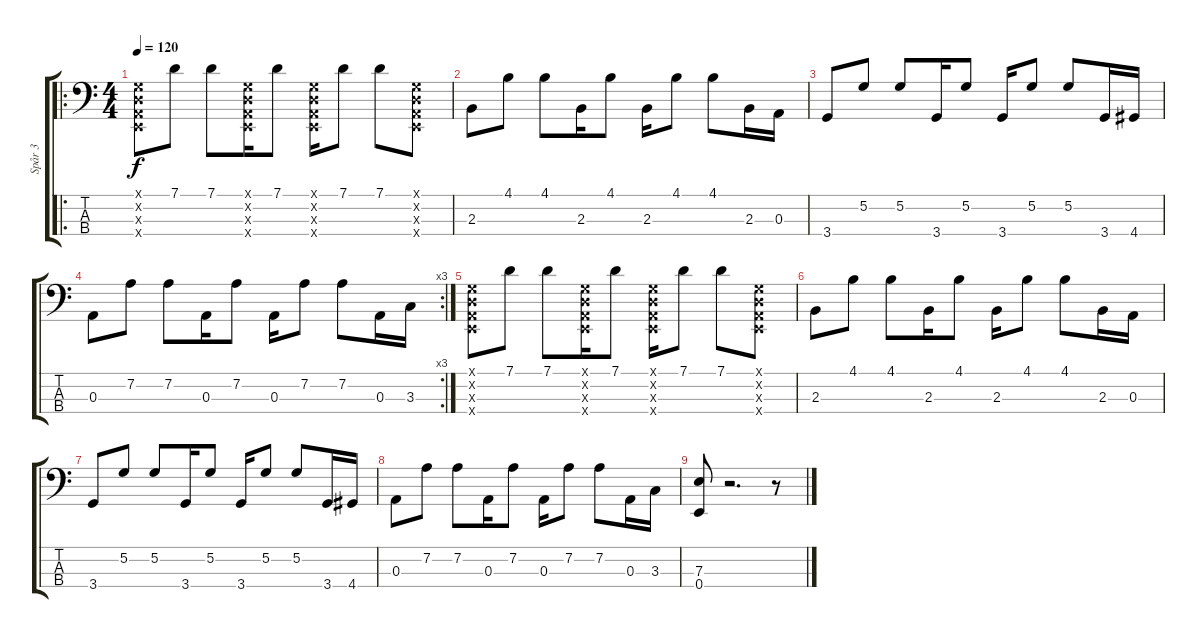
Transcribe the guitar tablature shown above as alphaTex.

\track ("Spår 3" "Spår 3") {instrument slapbass1}
\staff {score tabs}
\tuning (G2 D2 A1 E1) {hide}
\ro
\ts (4 4)
\tempo 120
\clef f4
\ks c
(0.1{x} 0.2{x} 0.3{x} 0.4{x}).8{dy f} 7.1.8 7.1.8 (0.1{x} 0.2{x} 0.3{x} 0.4{x}).16 7.1.8 (0.1{x} 0.2{x} 0.3{x} 0.4{x}).16 7.1.8 7.1.8 (0.1{x} 0.2{x} 0.3{x} 0.4{x}).8 |
2.3.8 4.1.8 4.1.8 2.3.16 4.1.8 2.3.16 4.1.8 4.1.8 2.3.16 0.3.16 |
3.4.8 5.2.8 5.2.8 3.4.16 5.2.8 3.4.16 5.2.8 5.2.8 3.4.16 4.4.16 |
\rc 3
0.3.8 7.2.8 7.2.8 0.3.16 7.2.8 0.3.16 7.2.8 7.2.8 0.3.16 3.3.16 |
(0.1{x} 0.2{x} 0.3{x} 0.4{x}).8 7.1.8 7.1.8 (0.1{x} 0.2{x} 0.3{x} 0.4{x}).16 7.1.8 (0.1{x} 0.2{x} 0.3{x} 0.4{x}).16 7.1.8 7.1.8 (0.1{x} 0.2{x} 0.3{x} 0.4{x}).8 |
2.3.8 4.1.8 4.1.8 2.3.16 4.1.8 2.3.16 4.1.8 4.1.8 2.3.16 0.3.16 |
3.4.8 5.2.8 5.2.8 3.4.16 5.2.8 3.4.16 5.2.8 5.2.8 3.4.16 4.4.16 |
0.3.8 7.2.8 7.2.8 0.3.16 7.2.8 0.3.16 7.2.8 7.2.8 0.3.16 3.3.16 |
(7.3 0.4).8 r.2{d} r.8
